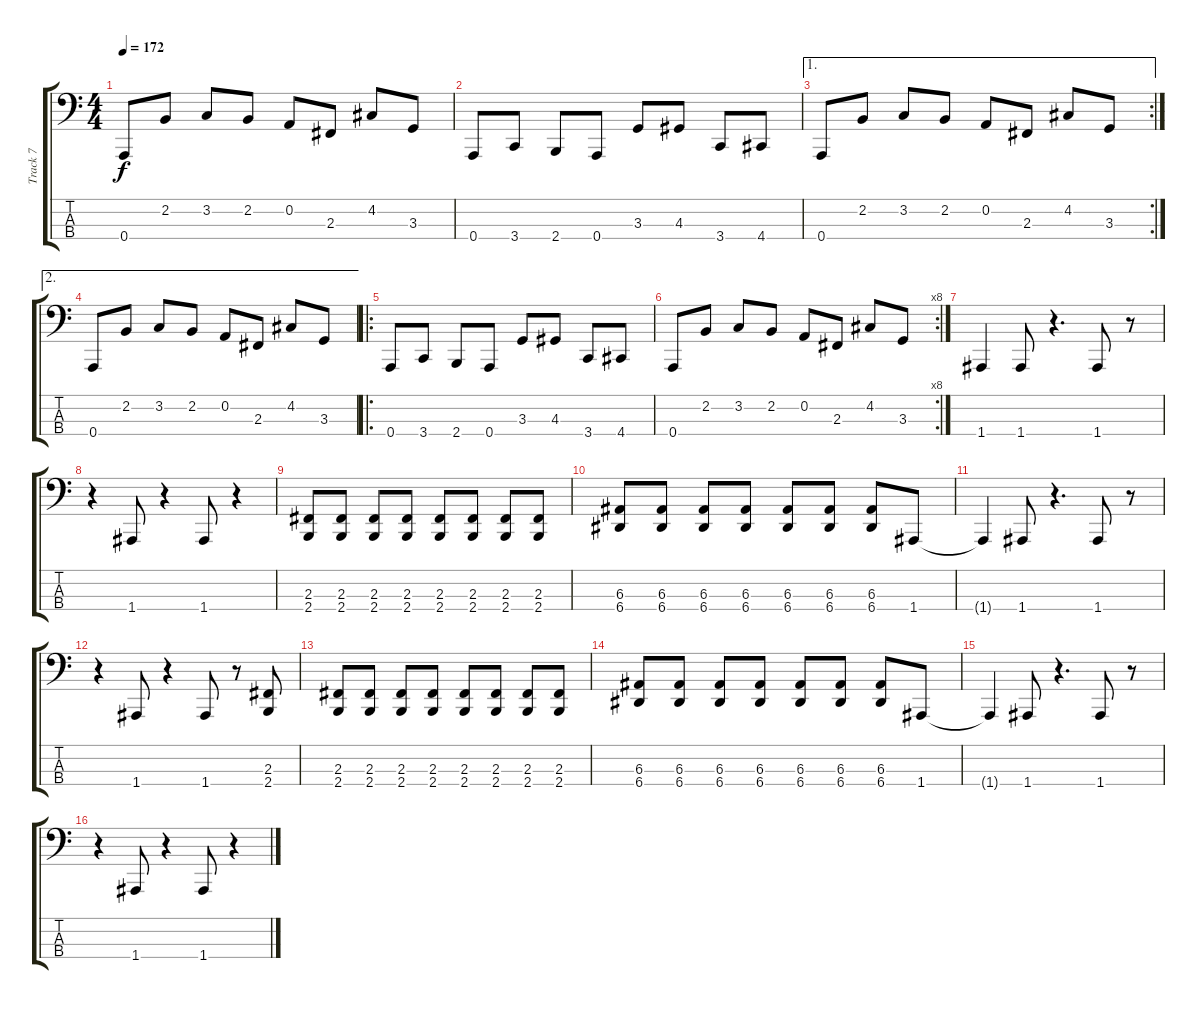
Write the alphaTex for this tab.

\track ("Track 7" "Track 7") {instrument electricbasspick}
\staff {score tabs}
\tuning (D2 A1 E1 A0) {hide}
\ts (4 4)
\tempo 172
\clef f4
\ks c
0.4.8{dy f} 2.2.8 3.2.8 2.2.8 0.2.8 2.3.8 4.2.8 3.3.8 |
0.4.8 3.4.8 2.4.8 0.4.8 3.3.8 4.3.8 3.4.8 4.4.8 |
\ae 1
\rc 2
0.4.8 2.2.8 3.2.8 2.2.8 0.2.8 2.3.8 4.2.8 3.3.8 |
\ae 2
0.4.8 2.2.8 3.2.8 2.2.8 0.2.8 2.3.8 4.2.8 3.3.8 |
\ro
0.4.8 3.4.8 2.4.8 0.4.8 3.3.8 4.3.8 3.4.8 4.4.8 |
\rc 8
0.4.8 2.2.8 3.2.8 2.2.8 0.2.8 2.3.8 4.2.8 3.3.8 |
1.4.4 1.4.8 r.4{d} 1.4.8 r.8 |
r.4 1.4.8 r.4 1.4.8 r.4 |
(2.3 2.4).8 (2.3 2.4).8 (2.3 2.4).8 (2.3 2.4).8 (2.3 2.4).8 (2.3 2.4).8 (2.3 2.4).8 (2.3 2.4).8 |
(6.3 6.4).8 (6.3 6.4).8 (6.3 6.4).8 (6.3 6.4).8 (6.3 6.4).8 (6.3 6.4).8 (6.3 6.4).8 1.4.8 |
1.4{t}.4 1.4.8 r.4{d} 1.4.8 r.8 |
r.4 1.4.8 r.4 1.4.8 r.8 (2.3 2.4).8 |
(2.3 2.4).8 (2.3 2.4).8 (2.3 2.4).8 (2.3 2.4).8 (2.3 2.4).8 (2.3 2.4).8 (2.3 2.4).8 (2.3 2.4).8 |
(6.3 6.4).8 (6.3 6.4).8 (6.3 6.4).8 (6.3 6.4).8 (6.3 6.4).8 (6.3 6.4).8 (6.3 6.4).8 1.4.8 |
1.4{t}.4 1.4.8 r.4{d} 1.4.8 r.8 |
r.4 1.4.8 r.4 1.4.8 r.4
